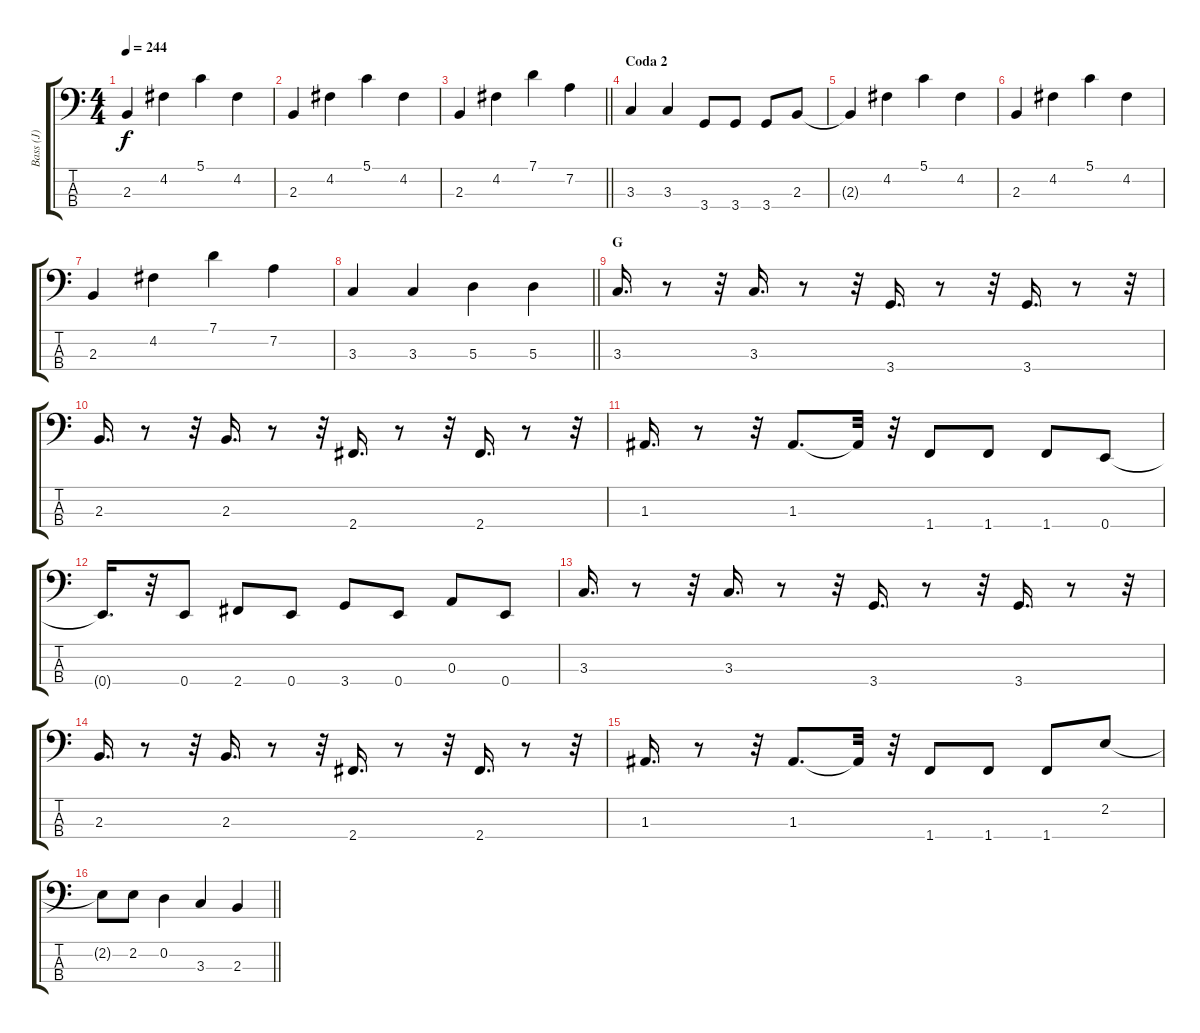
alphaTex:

\track ("Bass (J)" "Bass (J)") {instrument electricbasspick}
\staff {score tabs}
\tuning (G2 D2 A1 E1) {hide}
\ts (4 4)
\tempo 244
\clef f4
\ks c
2.3{t}.4{dy f} 4.2.4 5.1.4 4.2.4 |
2.3.4 4.2.4 5.1.4 4.2.4 |
\barLineRight lightlight
2.3.4 4.2.4 7.1.4 7.2.4 |
\section ("" "Coda 2")
3.3.4 3.3.4 3.4.8 3.4.8 3.4.8 2.3.8 |
2.3{t}.4 4.2.4 5.1.4 4.2.4 |
2.3.4 4.2.4 5.1.4 4.2.4 |
2.3.4 4.2.4 7.1.4 7.2.4 |
\barLineRight lightlight
3.3.4 3.3.4 5.3.4 5.3.4 |
\section ("" "G")
3.3.16{d} r.8 r.32 3.3.16{d} r.8 r.32 3.4.16{d} r.8 r.32 3.4.16{d} r.8 r.32 |
2.3.16{d} r.8 r.32 2.3.16{d} r.8 r.32 2.4.16{d} r.8 r.32 2.4.16{d} r.8 r.32 |
1.3.16{d} r.8 r.32 1.3.8{d} 1.3{t}.32 r.32 1.4.8 1.4.8 1.4.8 0.4.8 |
0.4{t}.16{d} r.32 0.4.8 2.4.8 0.4.8 3.4.8 0.4.8 0.3.8 0.4.8 |
3.3.16{d} r.8 r.32 3.3.16{d} r.8 r.32 3.4.16{d} r.8 r.32 3.4.16{d} r.8 r.32 |
2.3.16{d} r.8 r.32 2.3.16{d} r.8 r.32 2.4.16{d} r.8 r.32 2.4.16{d} r.8 r.32 |
1.3.16{d} r.8 r.32 1.3.8{d} 1.3{t}.32 r.32 1.4.8 1.4.8 1.4.8 2.2.8 |
\barLineRight lightlight
2.2{t}.8 2.2.8 0.2.4 3.3.4 2.3.4
